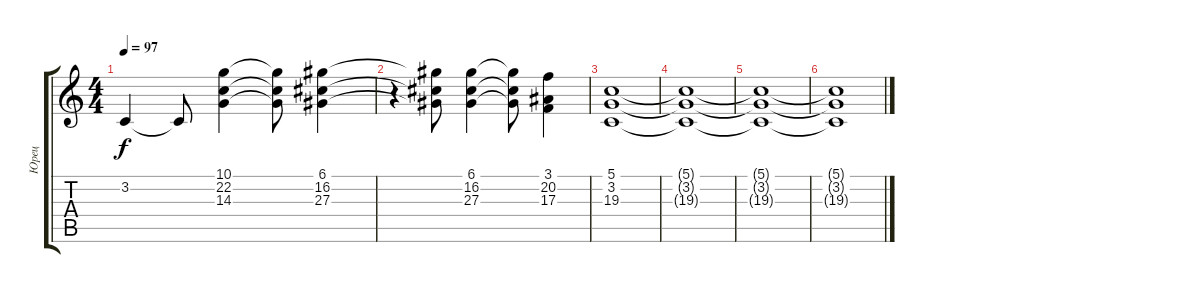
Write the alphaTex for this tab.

\track ("Юрец" "Юрец") {instrument stringensemble1}
\staff {score tabs}
\tuning (D4 A3 F3 C3 G2 C2) {hide}
\ts (4 4)
\tempo 97
\clef g2
\ks c
3.2.4{dy f} 3.2{t}.8 (10.1 22.2 14.3).4 (10.1{t} 22.2{t} 14.3{t}).8 (6.1 16.2 27.3).4 |
r.4 (6.1{t} 16.2{t} 27.3{t}).8 (6.1 16.2 27.3).4 (6.1{t} 16.2{t} 27.3{t}).8 (3.1 20.2 17.3).4 |
(5.1 3.2 19.3).1 |
(5.1{t} 3.2{t} 19.3{t}).1 |
(5.1{t} 3.2{t} 19.3{t}).1 |
(5.1{t} 3.2{t} 19.3{t}).1
